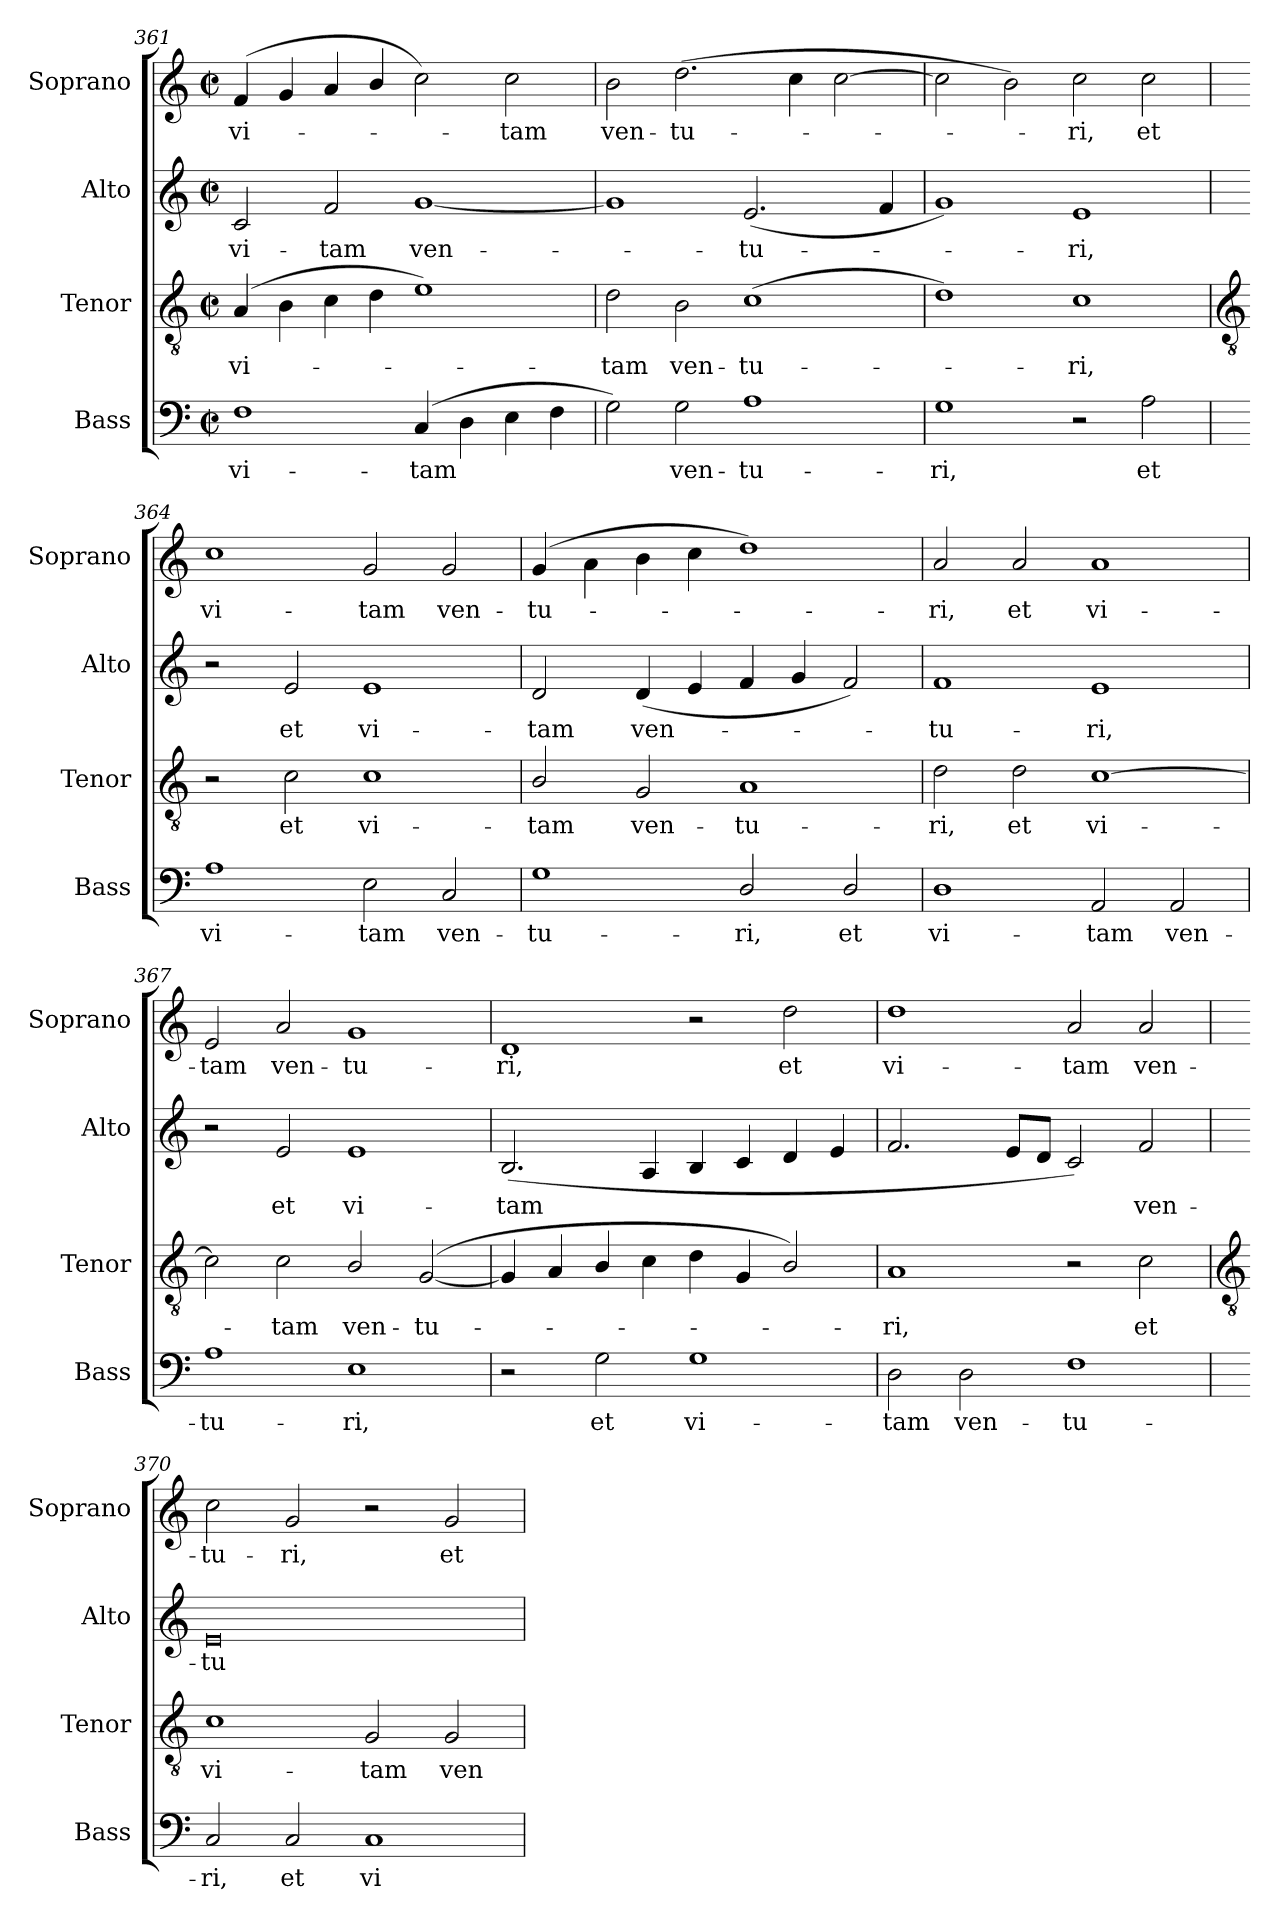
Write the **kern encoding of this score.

**kern	**text	**kern	**text	**kern	**text	**kern	**text
*part4	*part4	*part3	*part3	*part2	*part2	*part1	*part1
*staff4	*staff4	*staff3	*staff3	*staff2	*staff2	*staff1	*staff1
*I"Bass	*	*I"Tenor	*	*I"Alto	*	*I"Soprano	*
*I'Bass	*	*I'Tenor	*	*I'Alto	*	*I'Soprano	*
*clefF4	*	*clefGv2	*	*clefG2	*	*clefG2	*
*k[]	*	*k[]	*	*k[]	*	*k[]	*
*C:	*	*C:	*	*C:	*	*C:	*
*M4/2	*	*M4/2	*	*M4/2	*	*M4/2	*
*met(c|)	*	*met(c|)	*	*met(c|)	*	*met(c|)	*
=361	=361	=361	=361	=361	=361	=361	=361
!	!LO:LY:b	!	!LO:LY:b	!	!LO:LY:b	!	!LO:LY:b
1F	vi-	(>4A	vi-	2c	vi-	(<4f	vi-
.	.	4B	.	.	.	4g	.
!	!	!	!	!	!LO:LY:b	!	!
.	.	4c	.	2f	-tam	4a	.
.	.	4d	.	.	.	4b/	.
!	!LO:LY:b	!	!	!	!LO:LY:b	!	!
(>4C	-tam	1e)	.	[1g	ven-	2cc)	.
4D	.	.	.	.	.	.	.
!	!	!	!	!	!	!	!LO:LY:b
4E	.	.	.	.	.	2cc	tam
4F	.	.	.	.	.	.	.
=362	=362	=362	=362	=362	=362	=362	=362
!	!	!	!LO:LY:b	!	!	!	!LO:LY:b
2G)	.	2d	tam	1g]	.	2b	ven-
!	!LO:LY:b	!	!LO:LY:b	!	!	!	!LO:LY:b
2G	ven-	2B	ven-	.	.	(>2.dd	-tu-
!	!LO:LY:b	!	!LO:LY:b	!	!LO:LY:b	!	!
1A	-tu-	(>1c	-tu-	(<2.e	tu-	.	.
.	.	.	.	.	.	4cc	.
.	.	.	.	.	.	[2cc	.
.	.	.	.	4f	.	.	.
=363	=363	=363	=363	=363	=363	=363	=363
!	!LO:LY:b	!	!	!	!	!	!
1G	-ri,	1d)	.	1g)	.	2cc]	.
.	.	.	.	.	.	2b)	.
!	!	!	!LO:LY:b	!	!LO:LY:b	!	!LO:LY:b
2r	.	1c	ri,	1e	ri,	2cc	ri,
!	!LO:LY:b	!	!	!	!	!	!LO:LY:b
2A	et	.	.	.	.	2cc	et
!!LO:LB:g=z
=364	=364	=364	=364	=364	=364	=364	=364
*	*	*clefGv2	*	*	*	*	*
!	!LO:LY:b	!	!	!	!	!	!LO:LY:b
1A	vi-	2r	.	2r	.	1cc	vi-
!	!	!	!LO:LY:b	!	!LO:LY:b	!	!
.	.	2c	et	2e	et	.	.
!	!LO:LY:b	!	!LO:LY:b	!	!LO:LY:b	!	!LO:LY:b
2E	-tam	1c	vi-	1e	vi-	2g	-tam
!	!LO:LY:b	!	!	!	!	!	!LO:LY:b
2C	ven-	.	.	.	.	2g	ven-
=365	=365	=365	=365	=365	=365	=365	=365
!	!LO:LY:b	!	!LO:LY:b	!	!LO:LY:b	!	!LO:LY:b
1G	-tu-	2B/	-tam	2d	-tam	(>4g	-tu-
.	.	.	.	.	.	4a\	.
!	!	!	!LO:LY:b	!	!LO:LY:b	!	!
.	.	2G	ven-	(<4d	ven-	4b	.
.	.	.	.	4e	.	4cc	.
!	!LO:LY:b	!	!LO:LY:b	!	!	!	!
2D/	-ri,	1A	-tu-	4f	.	1dd)	.
.	.	.	.	4g	.	.	.
!	!LO:LY:b	!	!	!	!	!	!
2D/	et	.	.	2f)	.	.	.
=366	=366	=366	=366	=366	=366	=366	=366
!	!LO:LY:b	!	!LO:LY:b	!	!LO:LY:b	!	!LO:LY:b
1D	vi-	2d	-ri,	1f	tu-	2a	ri,
!	!	!	!LO:LY:b	!	!	!	!LO:LY:b
.	.	2d	et	.	.	2a	et
!	!LO:LY:b	!	!LO:LY:b	!	!LO:LY:b	!	!LO:LY:b
2AA	-tam	[1c	vi-	1e	-ri,	1a	vi-
!	!LO:LY:b	!	!	!	!	!	!
2AA	ven-	.	.	.	.	.	.
=367	=367	=367	=367	=367	=367	=367	=367
!	!LO:LY:b	!	!	!	!	!	!LO:LY:b
1A	-tu-	2c]	.	2r	.	2e	-tam
!	!	!	!LO:LY:b	!	!LO:LY:b	!	!LO:LY:b
.	.	2c	tam	2e	et	2a	ven-
!	!LO:LY:b	!	!LO:LY:b	!	!LO:LY:b	!	!LO:LY:b
1E	-ri,	2B/	ven-	1e	vi-	1g	-tu-
!	!	!	!LO:LY:b	!	!	!	!
.	.	(<[2G	-tu-	.	.	.	.
=368	=368	=368	=368	=368	=368	=368	=368
!	!	!	!	!	!LO:LY:b	!	!LO:LY:b
2r	.	4G]	.	(<2.B	-tam	1d	-ri,
.	.	4A	.	.	.	.	.
!	!LO:LY:b	!	!	!	!	!	!
2G	et	4B/	.	.	.	.	.
.	.	4c\	.	4A	.	.	.
!	!LO:LY:b	!	!	!	!	!	!
1G	vi-	4d\	.	4B	.	2r	.
.	.	4G	.	4c	.	.	.
!	!	!	!	!	!	!	!LO:LY:b
.	.	2B/)	.	4d	.	2dd	et
.	.	.	.	4e	.	.	.
=369	=369	=369	=369	=369	=369	=369	=369
!	!LO:LY:b	!	!LO:LY:b	!	!	!	!LO:LY:b
2D	-tam	1A	ri,	2.f	.	1dd	vi-
!	!LO:LY:b	!	!	!	!	!	!
2D	ven-	.	.	.	.	.	.
.	.	.	.	8eL	.	.	.
.	.	.	.	8dJ	.	.	.
!	!LO:LY:b	!	!	!	!	!	!LO:LY:b
1F	-tu-	2r	.	2c)	.	2a	-tam
!	!	!	!LO:LY:b	!	!LO:LY:b	!	!LO:LY:b
.	.	2c	et	2f	ven-	2a	ven-
!!LO:LB:g=z
=370	=370	=370	=370	=370	=370	=370	=370
*	*	*clefGv2	*	*	*	*	*
!	!LO:LY:b	!	!LO:LY:b	!	!LO:LY:b	!	!LO:LY:b
2C	-ri,	1c	vi-	0e	-tu-	2cc	-tu-
!	!LO:LY:b	!	!	!	!	!	!LO:LY:b
2C	et	.	.	.	.	2g	-ri,
!	!LO:LY:b	!	!LO:LY:b	!	!	!	!
1C	vi-	2G	-tam	.	.	2r	.
!	!	!	!LO:LY:b	!	!	!	!LO:LY:b
.	.	2G	ven-	.	.	2g	et
=	=	=	=	=	=	=	=
*-	*-	*-	*-	*-	*-	*-	*-
